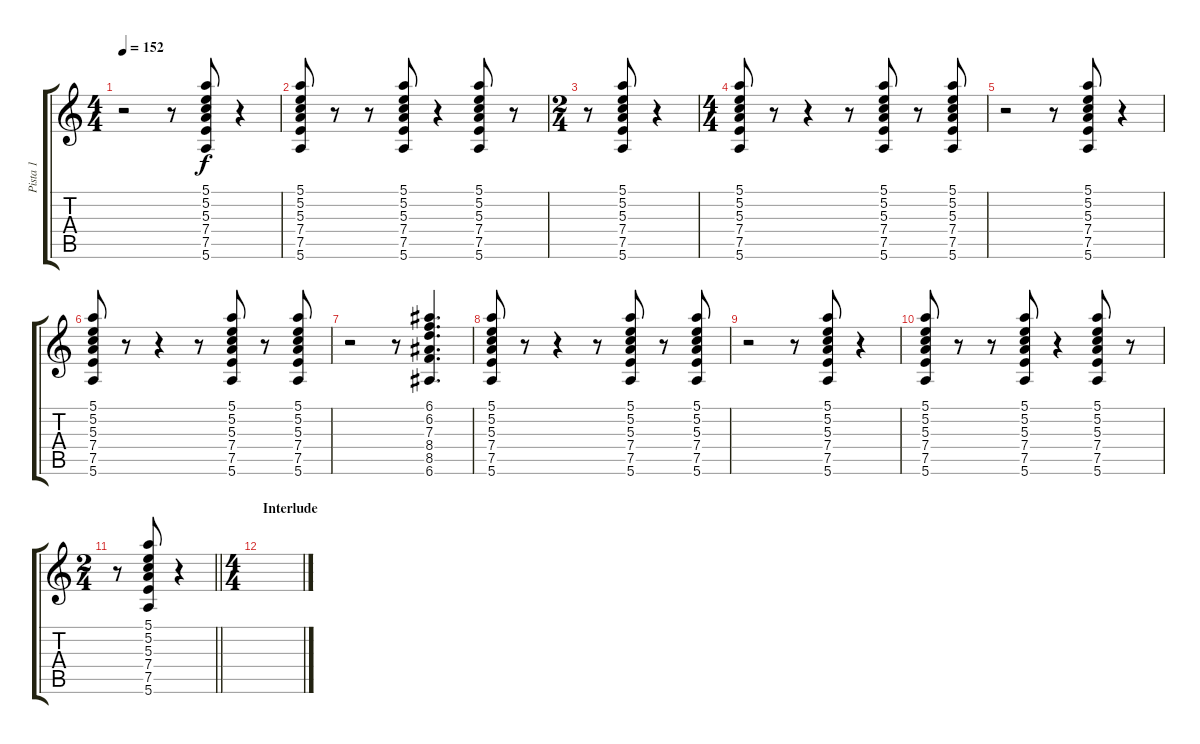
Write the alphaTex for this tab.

\track ("Pista 1" "Pista 1") {instrument acousticguitarsteel}
\staff {score tabs}
\tuning (E4 B3 G3 D3 A2 E2) {hide}
\ts (4 4)
\tempo 152
\clef g2
\ks c
r.2{dy f} r.8 (5.1 5.2 5.3 7.4 7.5 5.6).8 r.4 |
(5.1 5.2 5.3 7.4 7.5 5.6).8 r.8 r.8 (5.1 5.2 5.3 7.4 7.5 5.6).8 r.4 (5.1 5.2 5.3 7.4 7.5 5.6).8 r.8 |
\ts (2 4)
r.8 (5.1 5.2 5.3 7.4 7.5 5.6).8 r.4 |
\ts (4 4)
(5.1 5.2 5.3 7.4 7.5 5.6).8 r.8 r.4 r.8 (5.1 5.2 5.3 7.4 7.5 5.6).8 r.8 (5.1 5.2 5.3 7.4 7.5 5.6).8 |
r.2 r.8 (5.1 5.2 5.3 7.4 7.5 5.6).8 r.4 |
(5.1 5.2 5.3 7.4 7.5 5.6).8 r.8 r.4 r.8 (5.1 5.2 5.3 7.4 7.5 5.6).8 r.8 (5.1 5.2 5.3 7.4 7.5 5.6).8 |
r.2 r.8 (6.1 6.2 7.3 8.4 8.5 6.6).4{d} |
(5.1 5.2 5.3 7.4 7.5 5.6).8 r.8 r.4 r.8 (5.1 5.2 5.3 7.4 7.5 5.6).8 r.8 (5.1 5.2 5.3 7.4 7.5 5.6).8 |
r.2 r.8 (5.1 5.2 5.3 7.4 7.5 5.6).8 r.4 |
(5.1 5.2 5.3 7.4 7.5 5.6).8 r.8 r.8 (5.1 5.2 5.3 7.4 7.5 5.6).8 r.4 (5.1 5.2 5.3 7.4 7.5 5.6).8 r.8 |
\ts (2 4)
\barLineRight lightlight
r.8 (5.1 5.2 5.3 7.4 7.5 5.6).8 r.4 |
\ts (4 4)
\section ("" "Interlude")
